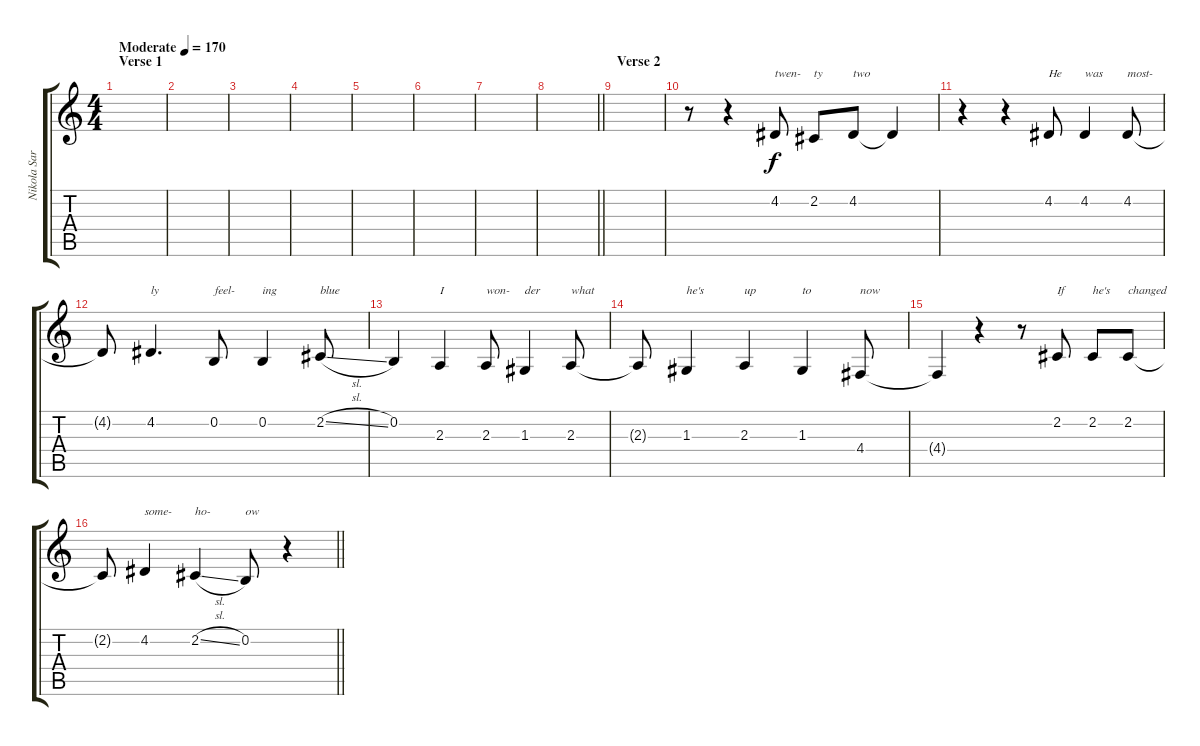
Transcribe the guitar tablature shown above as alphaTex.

\track ("Nikola Sarcevic - Backing Vocal" "Nikola Sar") {instrument altosax}
\staff {score tabs}
\tuning (E4 B3 G3 D3 A2 E2) {hide}
\ts (4 4)
\section ("" "Verse 1")
\tempo (170 "Moderate")
\clef g2
\ks c
|
|
|
|
|
|
|
\barLineRight lightlight
|
\section ("" "Verse 2")
|
r.8 r.4 4.2.8{txt "twen-"} 2.2.8{txt "ty"} 4.2.8{txt "two"} 4.2{t}.4 |
r.4 r.4 4.2.8{txt "He"} 4.2.4{txt "was"} 4.2.8{txt "most-"} |
4.2{t}.8 4.2.4{d txt "ly"} 0.2.8{txt "feel-"} 0.2.4{txt "ing"} 2.2{sl}.8{txt "blue"} |
0.2.4 2.3.4{txt "I"} 2.3.8{txt "won-"} 1.3.4{txt "der"} 2.3.8{txt "what"} |
2.3{t}.8 1.3.4{txt "he's"} 2.3.4{txt "up"} 1.3.4{txt "to"} 4.4.8{txt "now"} |
4.4{t}.4 r.4 r.8 2.2.8{txt "If"} 2.2.8{txt "he's"} 2.2.8{txt "changed"} |
\barLineRight lightlight
2.2{t}.8 4.2.4{txt "some-"} 2.2{sl}.4{txt "ho-"} 0.2.8{txt "ow"} r.4
